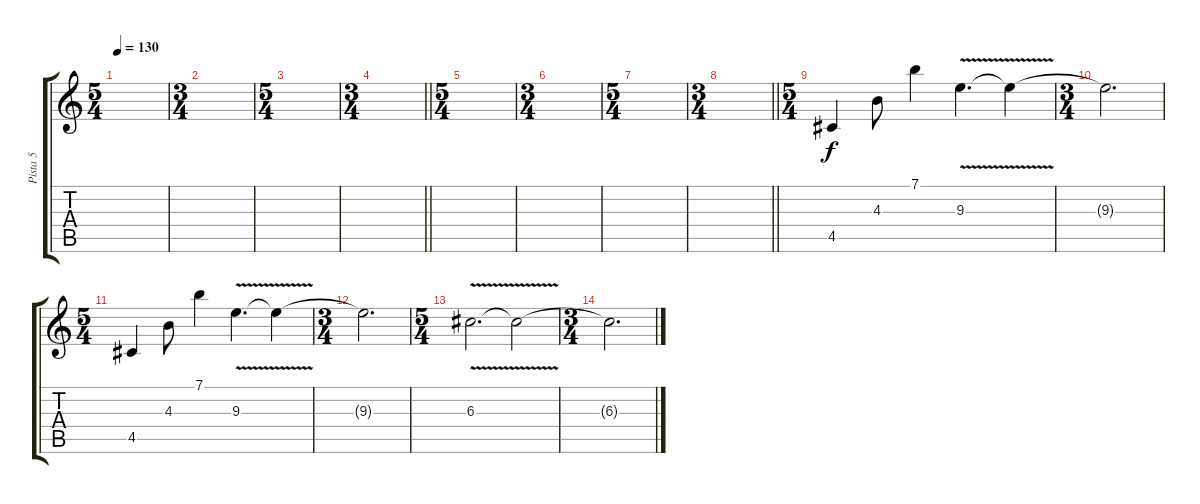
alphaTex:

\track ("Pista 5" "Pista 5") {instrument acousticguitarsteel}
\staff {score tabs}
\tuning (E4 B3 G3 D3 A2 E2) {hide}
\ts (5 4)
\tempo 130
\clef g2
\ks c
|
\ts (3 4)
|
\ts (5 4)
|
\ts (3 4)
\barLineRight lightlight
|
\ts (5 4)
|
\ts (3 4)
|
\ts (5 4)
|
\ts (3 4)
\barLineRight lightlight
|
\ts (5 4)
4.5.4{volume 13 balance 16 instrument acousticguitarsteel} 4.3.8 7.1.4 9.3{v}.4{d} 9.3{t}.4 |
\ts (3 4)
9.3{t}.2{d} |
\ts (5 4)
4.5.4 4.3.8 7.1.4 9.3{v}.4{d} 9.3{t}.4 |
\ts (3 4)
9.3{t}.2{d} |
\ts (5 4)
6.3{v}.2{d} 6.3{t}.2 |
\ts (3 4)
6.3{t}.2{d}
